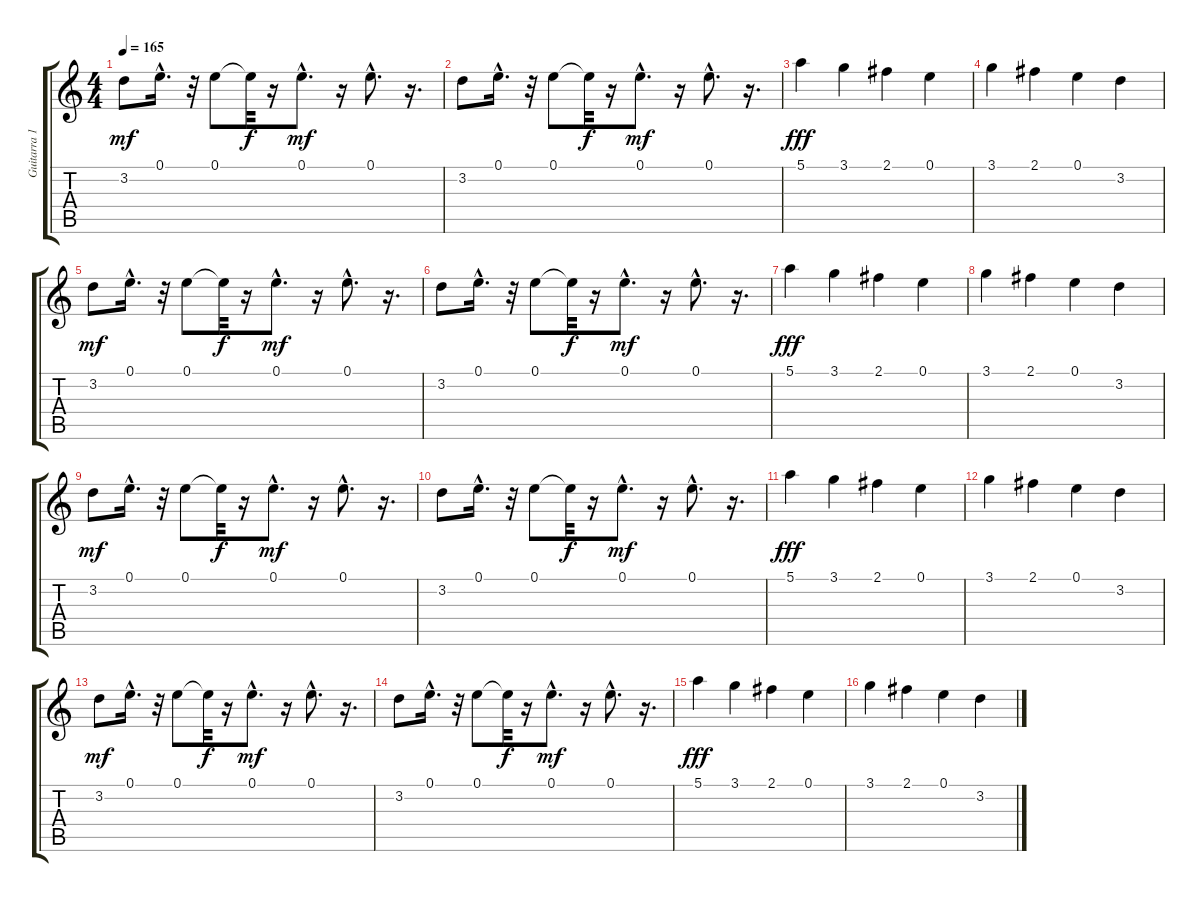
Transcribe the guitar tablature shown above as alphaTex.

\track ("Guitarra 1 ( Lead )" "Guitarra 1") {instrument overdrivenguitar}
\staff {score tabs}
\tuning (E4 B3 G3 D3 A2 E2) {hide}
\ts (4 4)
\tempo 165
\clef g2
\ks c
3.2.8{dy mf} 0.1{hac}.16{d} r.32 0.1.8 0.1{t}.32{dy f} r.16 0.1{hac}.8{d dy mf} r.16 0.1{hac}.8{d} r.16{d} |
3.2.8 0.1{hac}.16{d} r.32 0.1.8 0.1{t}.32{dy f} r.16 0.1{hac}.8{d dy mf} r.16 0.1{hac}.8{d} r.16{d} |
5.1.4{dy fff} 3.1.4 2.1.4 0.1.4 |
3.1.4 2.1.4 0.1.4 3.2.4 |
3.2.8{dy mf} 0.1{hac}.16{d} r.32 0.1.8 0.1{t}.32{dy f} r.16 0.1{hac}.8{d dy mf} r.16 0.1{hac}.8{d} r.16{d} |
3.2.8 0.1{hac}.16{d} r.32 0.1.8 0.1{t}.32{dy f} r.16 0.1{hac}.8{d dy mf} r.16 0.1{hac}.8{d} r.16{d} |
5.1.4{dy fff} 3.1.4 2.1.4 0.1.4 |
3.1.4 2.1.4 0.1.4 3.2.4 |
3.2.8{dy mf} 0.1{hac}.16{d} r.32 0.1.8 0.1{t}.32{dy f} r.16 0.1{hac}.8{d dy mf} r.16 0.1{hac}.8{d} r.16{d} |
3.2.8 0.1{hac}.16{d} r.32 0.1.8 0.1{t}.32{dy f} r.16 0.1{hac}.8{d dy mf} r.16 0.1{hac}.8{d} r.16{d} |
5.1.4{dy fff} 3.1.4 2.1.4 0.1.4 |
3.1.4 2.1.4 0.1.4 3.2.4 |
3.2.8{dy mf} 0.1{hac}.16{d} r.32 0.1.8 0.1{t}.32{dy f} r.16 0.1{hac}.8{d dy mf} r.16 0.1{hac}.8{d} r.16{d} |
3.2.8 0.1{hac}.16{d} r.32 0.1.8 0.1{t}.32{dy f} r.16 0.1{hac}.8{d dy mf} r.16 0.1{hac}.8{d} r.16{d} |
5.1.4{dy fff} 3.1.4 2.1.4 0.1.4 |
3.1.4 2.1.4 0.1.4 3.2.4
